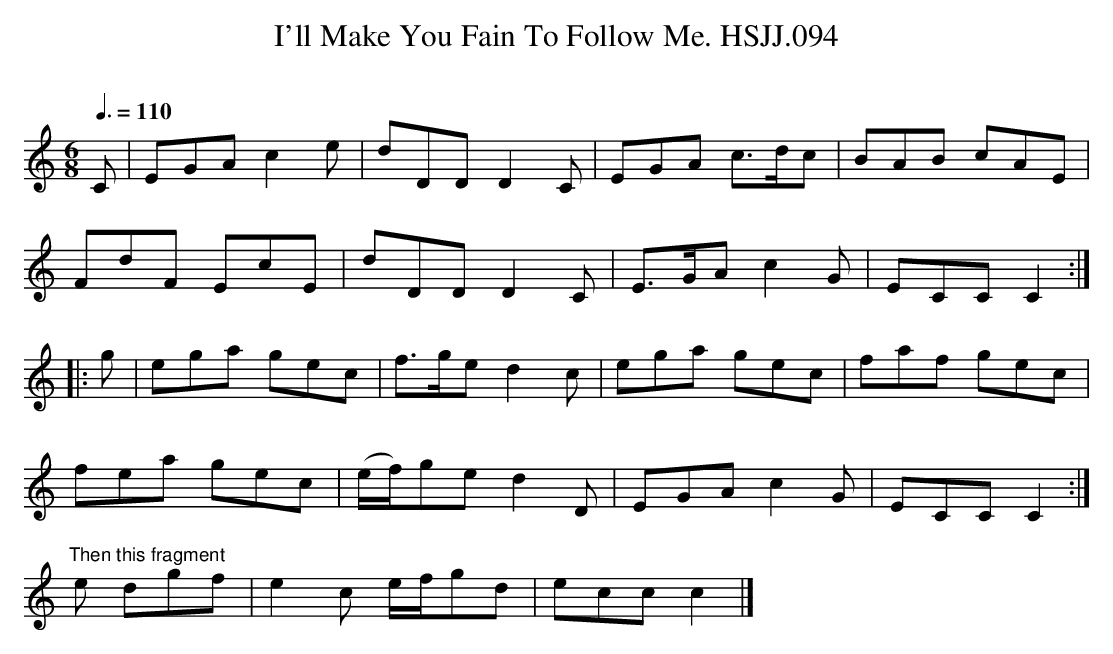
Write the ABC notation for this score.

X:1
T:I'll Make You Fain To Follow Me. HSJJ.094
M:6/8
L:1/8
Q:3/8=110
O:
K:C
C|EGA c2e|dDD D2C|EGA c>dc|BAB cAE|
FdF EcE|dDD D2C|E>GAc2G|ECCC2:|
|:g|ega gec|f>ged2c|ega gec|faf gec|
fea gec|(e/f/)ged2D|EGAc2G|ECCC2:|
"^Then this fragment"e dgf|e2c e/f/gd|eccc2|]
